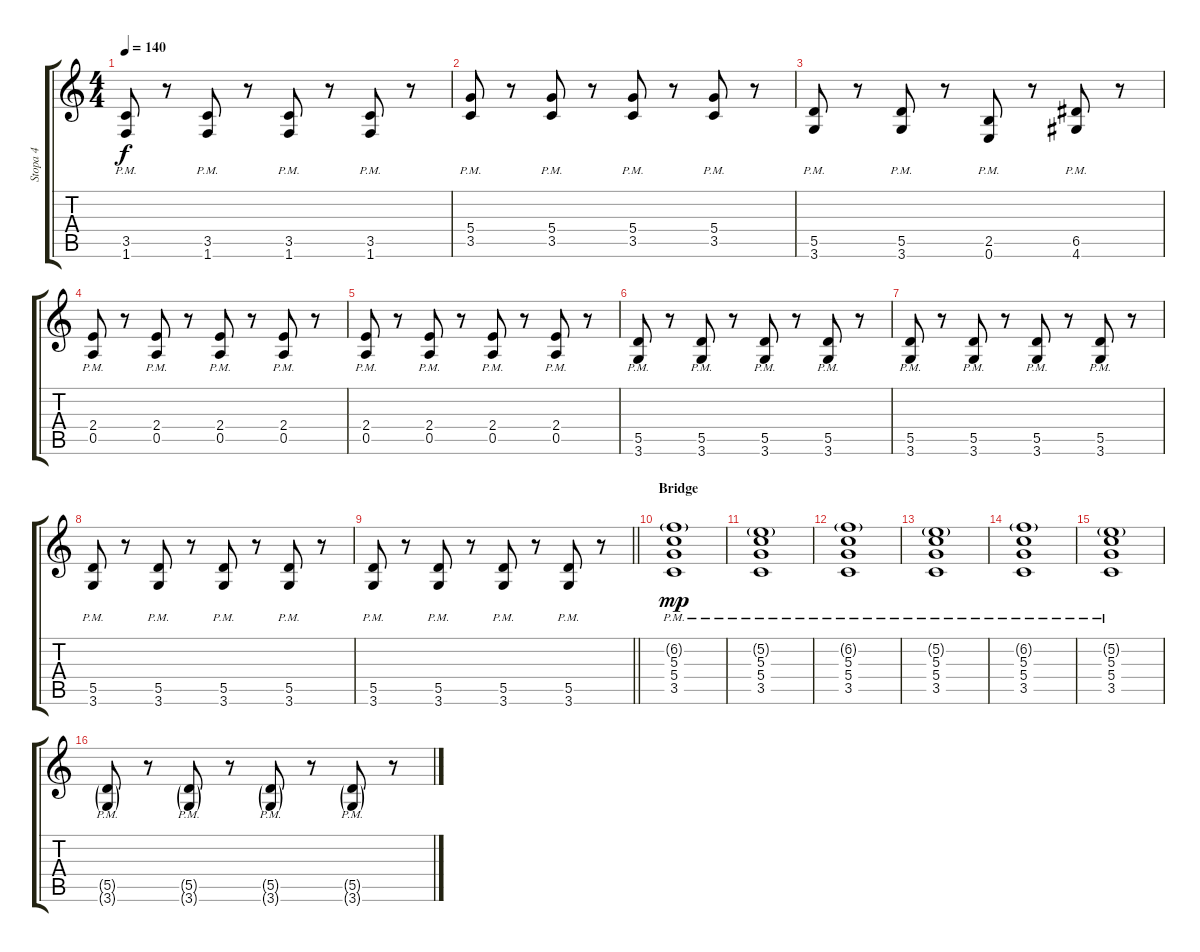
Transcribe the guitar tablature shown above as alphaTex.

\track ("Stopa 4" "Stopa 4") {instrument overdrivenguitar}
\staff {score tabs}
\tuning (E4 B3 G3 D3 A2 E2) {hide}
\ts (4 4)
\tempo 140
\clef g2
\ks c
(3.5{pm} 1.6{pm}).8{dy f} r.8 (3.5{pm} 1.6{pm}).8 r.8 (3.5{pm} 1.6{pm}).8 r.8 (3.5{pm} 1.6{pm}).8 r.8 |
(5.4{pm} 3.5{pm}).8 r.8 (5.4{pm} 3.5{pm}).8 r.8 (5.4{pm} 3.5{pm}).8 r.8 (5.4{pm} 3.5{pm}).8 r.8 |
(5.5{pm} 3.6{pm}).8 r.8 (5.5{pm} 3.6{pm}).8 r.8 (2.5{pm} 0.6{pm}).8 r.8 (6.5{pm} 4.6{pm}).8 r.8 |
(2.4{pm} 0.5{pm}).8 r.8 (2.4{pm} 0.5{pm}).8 r.8 (2.4{pm} 0.5{pm}).8 r.8 (2.4{pm} 0.5{pm}).8 r.8 |
(2.4{pm} 0.5{pm}).8 r.8 (2.4{pm} 0.5{pm}).8 r.8 (2.4{pm} 0.5{pm}).8 r.8 (2.4{pm} 0.5{pm}).8 r.8 |
(5.5{pm} 3.6{pm}).8 r.8 (5.5{pm} 3.6{pm}).8 r.8 (5.5{pm} 3.6{pm}).8 r.8 (5.5{pm} 3.6{pm}).8 r.8 |
(5.5{pm} 3.6{pm}).8 r.8 (5.5{pm} 3.6{pm}).8 r.8 (5.5{pm} 3.6{pm}).8 r.8 (5.5{pm} 3.6{pm}).8 r.8 |
(5.5{pm} 3.6{pm}).8 r.8 (5.5{pm} 3.6{pm}).8 r.8 (5.5{pm} 3.6{pm}).8 r.8 (5.5{pm} 3.6{pm}).8 r.8 |
\barLineRight lightlight
(5.5{pm} 3.6{pm}).8 r.8 (5.5{pm} 3.6{pm}).8 r.8 (5.5{pm} 3.6{pm}).8 r.8 (5.5{pm} 3.6{pm}).8 r.8 |
\section ("" "Bridge")
(6.2{g pm} 5.3{pm} 5.4{pm} 3.5{pm}).1{dy mp} |
(5.2{g pm} 5.3{pm} 5.4{pm} 3.5{pm}).1 |
(6.2{g pm} 5.3{pm} 5.4{pm} 3.5{pm}).1 |
(5.2{g pm} 5.3{pm} 5.4{pm} 3.5{pm}).1 |
(6.2{g pm} 5.3{pm} 5.4{pm} 3.5{pm}).1 |
(5.2{g pm} 5.3{pm} 5.4{pm} 3.5{pm}).1 |
(5.5{g pm} 3.6{g pm}).8 r.8 (5.5{g pm} 3.6{g pm}).8 r.8 (5.5{g pm} 3.6{g pm}).8 r.8 (5.5{g pm} 3.6{g pm}).8 r.8
